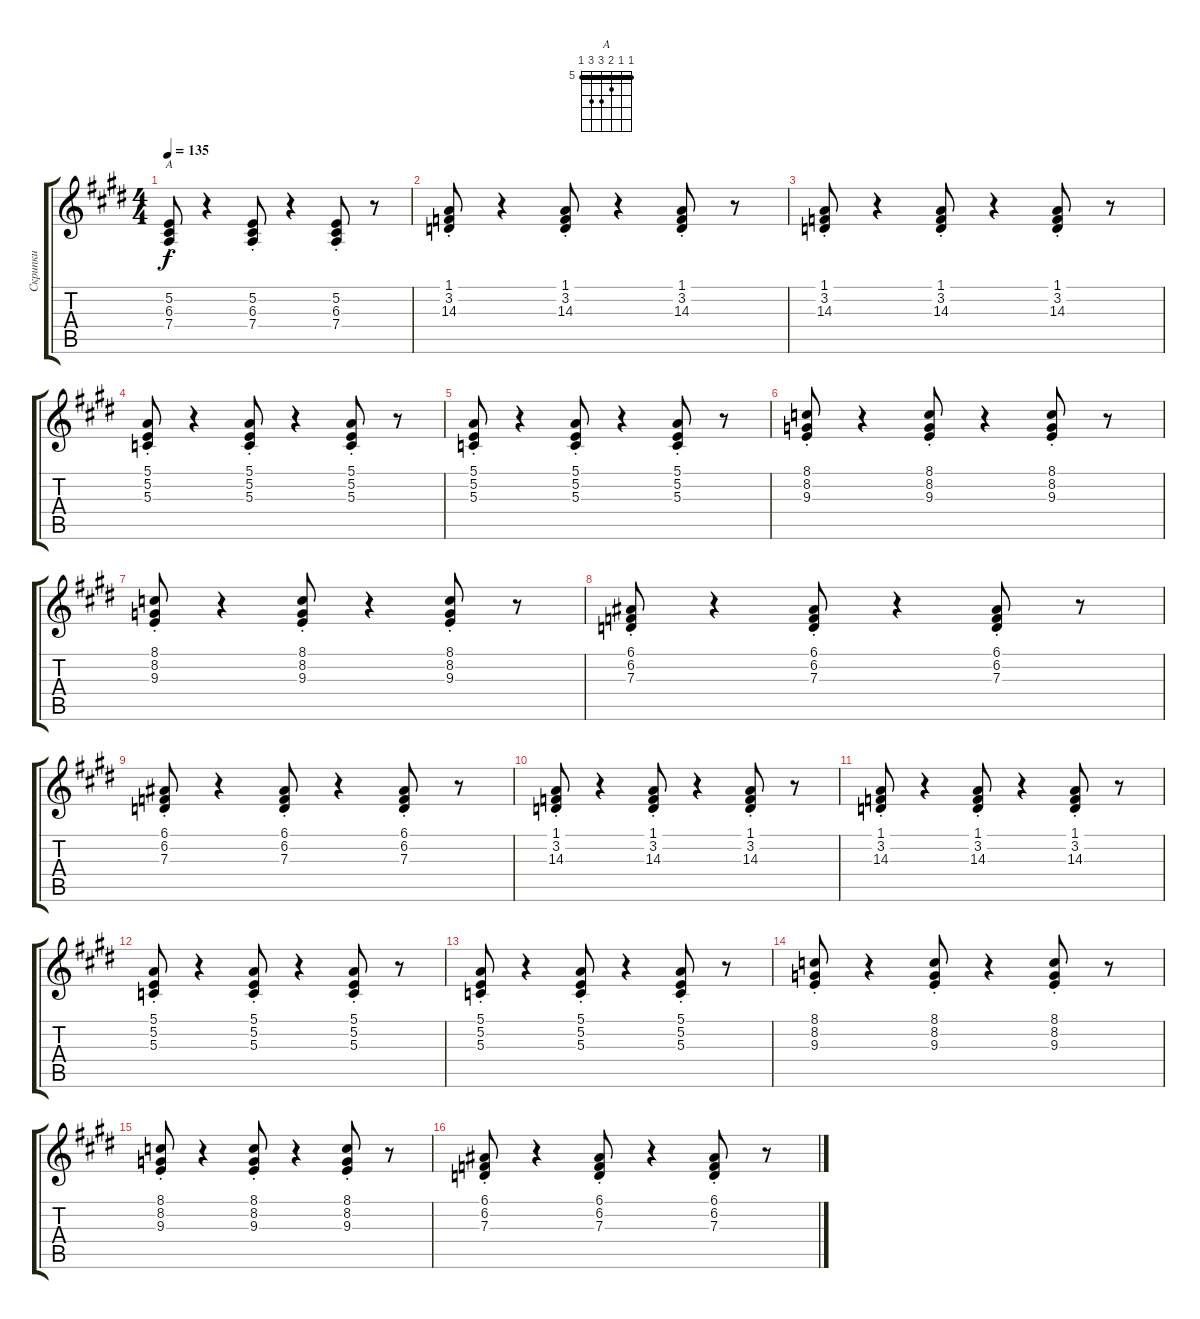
\track ("Скрипки" "Скрипки") {instrument synthstrings2}
\staff {score tabs}
\tuning (E4 B3 G3 D3 A2 E2) {hide}
\chord ("A" 5 5 6 7 7 5) {firstfret 5 barre 5}
\ts (4 4)
\tempo 135
\clef g2
\ks c#minor
(5.2{st} 6.3{st} 7.4{st}).8{ch "A" dy f} r.4 (5.2{st} 6.3{st} 7.4{st}).8 r.4 (5.2{st} 6.3{st} 7.4{st}).8 r.8 |
(1.1{st} 3.2{st} 14.3{st}).8 r.4 (1.1{st} 3.2{st} 14.3{st}).8 r.4 (1.1{st} 3.2{st} 14.3{st}).8 r.8 |
(1.1{st} 3.2{st} 14.3{st}).8 r.4 (1.1{st} 3.2{st} 14.3{st}).8 r.4 (1.1{st} 3.2{st} 14.3{st}).8 r.8 |
(5.1{st} 5.2{st} 5.3{st}).8 r.4 (5.1{st} 5.2{st} 5.3{st}).8 r.4 (5.1{st} 5.2{st} 5.3{st}).8 r.8 |
(5.1{st} 5.2{st} 5.3{st}).8 r.4 (5.1{st} 5.2{st} 5.3{st}).8 r.4 (5.1{st} 5.2{st} 5.3{st}).8 r.8 |
(8.1{st} 8.2{st} 9.3{st}).8 r.4 (8.1{st} 8.2{st} 9.3{st}).8 r.4 (8.1{st} 8.2{st} 9.3{st}).8 r.8 |
(8.1{st} 8.2{st} 9.3{st}).8 r.4 (8.1{st} 8.2{st} 9.3{st}).8 r.4 (8.1{st} 8.2{st} 9.3{st}).8 r.8 |
(6.1{st} 6.2{st} 7.3{st}).8 r.4 (6.1{st} 6.2{st} 7.3{st}).8 r.4 (6.1{st} 6.2{st} 7.3{st}).8 r.8 |
(6.1{st} 6.2{st} 7.3{st}).8 r.4 (6.1{st} 6.2{st} 7.3{st}).8 r.4 (6.1{st} 6.2{st} 7.3{st}).8 r.8 |
(1.1{st} 3.2{st} 14.3{st}).8 r.4 (1.1{st} 3.2{st} 14.3{st}).8 r.4 (1.1{st} 3.2{st} 14.3{st}).8 r.8 |
(1.1{st} 3.2{st} 14.3{st}).8 r.4 (1.1{st} 3.2{st} 14.3{st}).8 r.4 (1.1{st} 3.2{st} 14.3{st}).8 r.8 |
(5.1{st} 5.2{st} 5.3{st}).8 r.4 (5.1{st} 5.2{st} 5.3{st}).8 r.4 (5.1{st} 5.2{st} 5.3{st}).8 r.8 |
(5.1{st} 5.2{st} 5.3{st}).8 r.4 (5.1{st} 5.2{st} 5.3{st}).8 r.4 (5.1{st} 5.2{st} 5.3{st}).8 r.8 |
(8.1{st} 8.2{st} 9.3{st}).8 r.4 (8.1{st} 8.2{st} 9.3{st}).8 r.4 (8.1{st} 8.2{st} 9.3{st}).8 r.8 |
(8.1{st} 8.2{st} 9.3{st}).8 r.4 (8.1{st} 8.2{st} 9.3{st}).8 r.4 (8.1{st} 8.2{st} 9.3{st}).8 r.8 |
(6.1{st} 6.2{st} 7.3{st}).8 r.4 (6.1{st} 6.2{st} 7.3{st}).8 r.4 (6.1{st} 6.2{st} 7.3{st}).8 r.8
